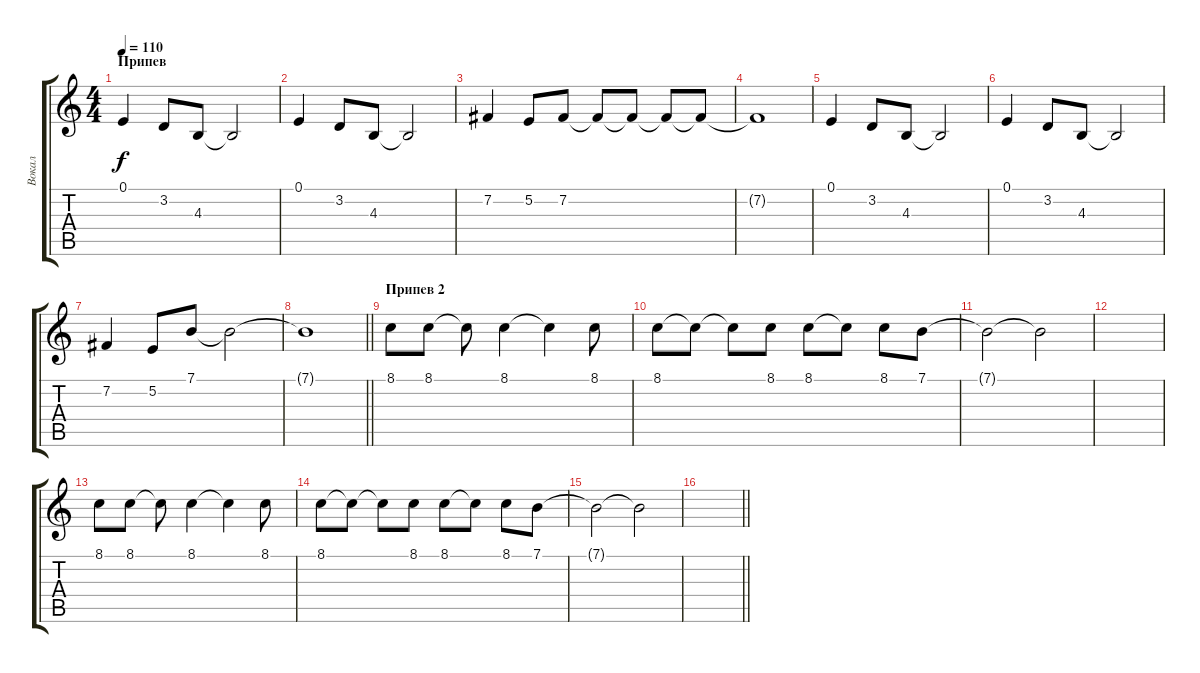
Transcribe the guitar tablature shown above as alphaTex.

\track ("Вокал" "Вокал") {instrument altosax}
\staff {score tabs}
\tuning (E4 B3 G3 D3 A2 E2) {hide}
\ts (4 4)
\section ("" "Припев")
\tempo 110
\clef g2
\ks c
0.1.4{dy f} 3.2.8 4.3.8 4.3{t}.2 |
0.1.4 3.2.8 4.3.8 4.3{t}.2 |
7.2.4 5.2.8 7.2.8 7.2{t}.8 7.2{t}.8 7.2{t}.8 7.2{t}.8 |
7.2{t}.1 |
0.1.4 3.2.8 4.3.8 4.3{t}.2 |
0.1.4 3.2.8 4.3.8 4.3{t}.2 |
7.2.4 5.2.8 7.1.8 7.1{t}.2 |
\barLineRight lightlight
7.1{t}.1 |
\section ("" "Припев 2")
8.1.8 8.1.8 8.1{t}.8 8.1.4 8.1{t}.4 8.1.8 |
8.1.8 8.1{t}.8 8.1{t}.8 8.1.8 8.1.8 8.1{t}.8 8.1.8 7.1.8 |
7.1{t}.2 7.1{t}.2 |
|
8.1.8 8.1.8 8.1{t}.8 8.1.4 8.1{t}.4 8.1.8 |
8.1.8 8.1{t}.8 8.1{t}.8 8.1.8 8.1.8 8.1{t}.8 8.1.8 7.1.8 |
7.1{t}.2 7.1{t}.2 |
\barLineRight lightlight
